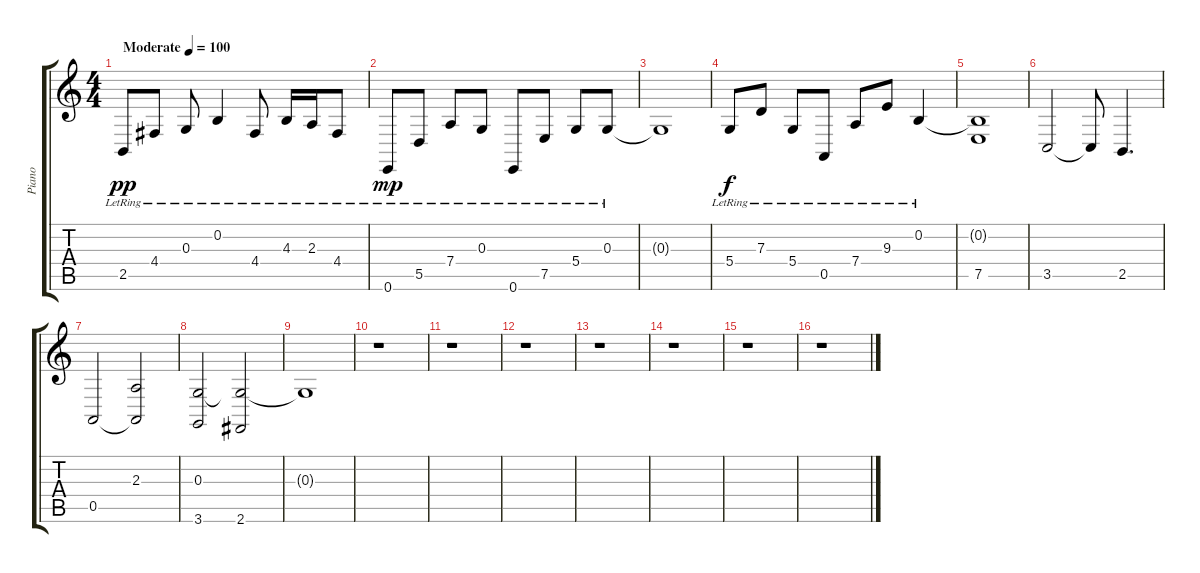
\track ("Piano" "Piano") {instrument acousticgrandpiano}
\staff {score tabs}
\tuning (E4 B3 G3 D3 A2 E2) {hide}
\ts (4 4)
\tempo (100 "Moderate")
\clef g2
\ks c
2.5{lr}.8{dy pp instrument acousticgrandpiano} 4.4{lr}.8 0.3{lr}.8 0.2{lr}.4 4.4{lr}.8 4.3{lr}.16 2.3{lr}.16 4.4{lr}.8 |
0.6{lr}.8{dy mp} 5.5{lr}.8 7.4{lr}.8 0.3{lr}.8 0.6{lr}.8 7.5{lr}.8 5.4{lr}.8 0.3{lr}.8 |
0.3{t}.1 |
5.4{lr}.8{dy f} 7.3{lr}.8 5.4{lr}.8 0.5{lr}.8 7.4{lr}.8 9.3{lr}.8 0.2{lr}.4 |
(0.2{t} 7.5).1 |
3.5.2 3.5{t}.8 2.5.4{d} |
0.5.2 (2.3 0.5{t}).2 |
(0.3 3.6).2 (0.3{t} 2.6).2 |
0.3{t}.1 |
r.1 |
r.1 |
r.1 |
r.1 |
r.1 |
r.1 |
r.1
